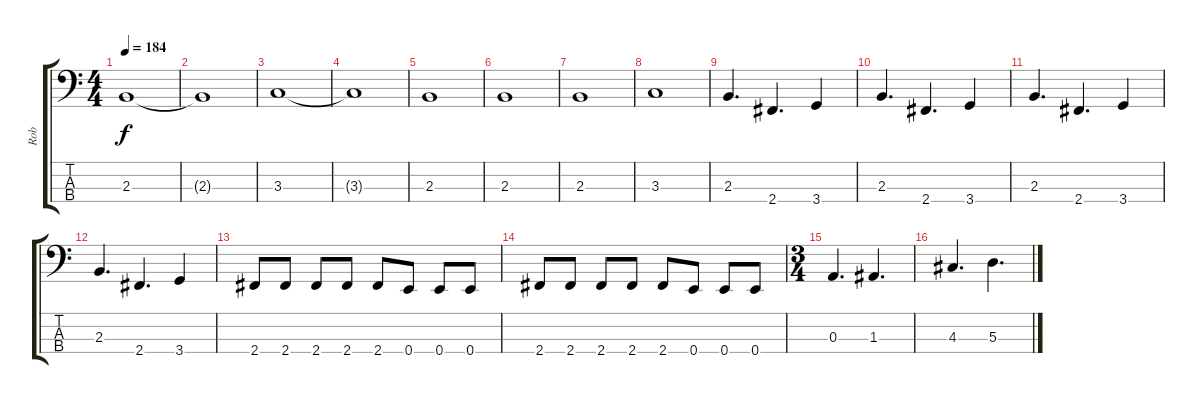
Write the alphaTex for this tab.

\track ("Rob" "Rob") {instrument electricbassfinger}
\staff {score tabs}
\tuning (G2 D2 A1 E1) {hide}
\ts (4 4)
\tempo 184
\clef f4
\ks c
2.3.1{dy f} |
2.3{t}.1 |
3.3.1 |
3.3{t}.1 |
2.3.1 |
2.3.1 |
2.3.1 |
3.3.1 |
2.3.4{d} 2.4.4{d} 3.4.4 |
2.3.4{d} 2.4.4{d} 3.4.4 |
2.3.4{d} 2.4.4{d} 3.4.4 |
2.3.4{d} 2.4.4{d} 3.4.4 |
2.4.8 2.4.8 2.4.8 2.4.8 2.4.8 0.4.8 0.4.8 0.4.8 |
2.4.8 2.4.8 2.4.8 2.4.8 2.4.8 0.4.8 0.4.8 0.4.8 |
\ts (3 4)
0.3.4{d} 1.3.4{d} |
4.3.4{d} 5.3.4{d}
